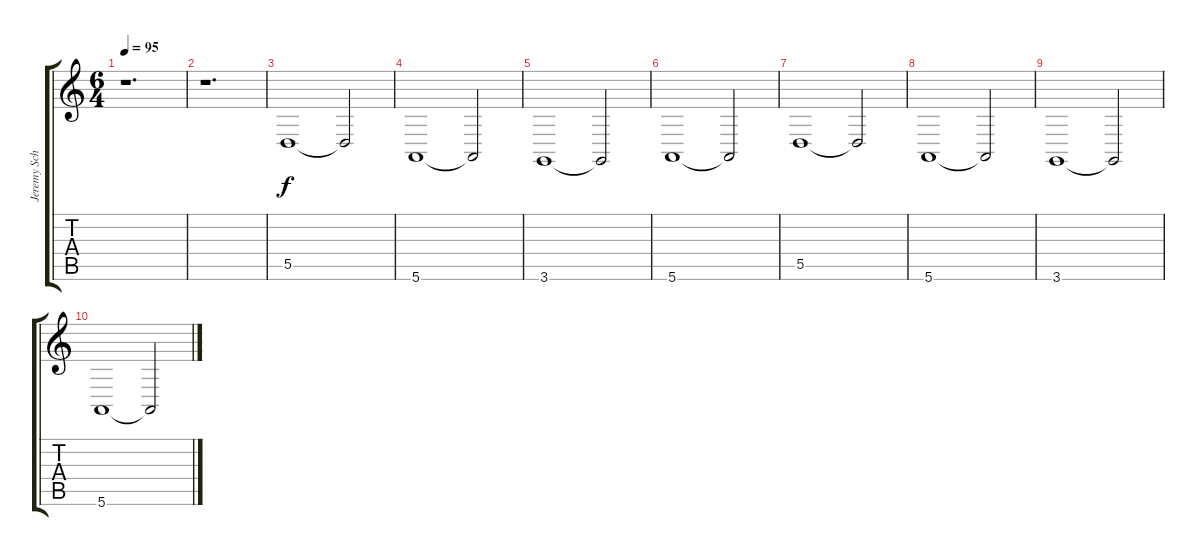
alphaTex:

\track ("Jeremy Schimdt - Keyboard (2)" "Jeremy Sch") {instrument violin}
\staff {score tabs}
\tuning (E4 B3 G3 D3 A2 E2) {hide}
\ts (6 4)
\tempo 95
\clef g2
\ks c
r.1{d dy f} |
r.1{d} |
5.5.1 5.5{t}.2 |
5.6.1 5.6{t}.2 |
3.6.1 3.6{t}.2 |
5.6.1 5.6{t}.2 |
5.5.1 5.5{t}.2 |
5.6.1 5.6{t}.2 |
3.6.1 3.6{t}.2 |
5.6.1 5.6{t}.2
